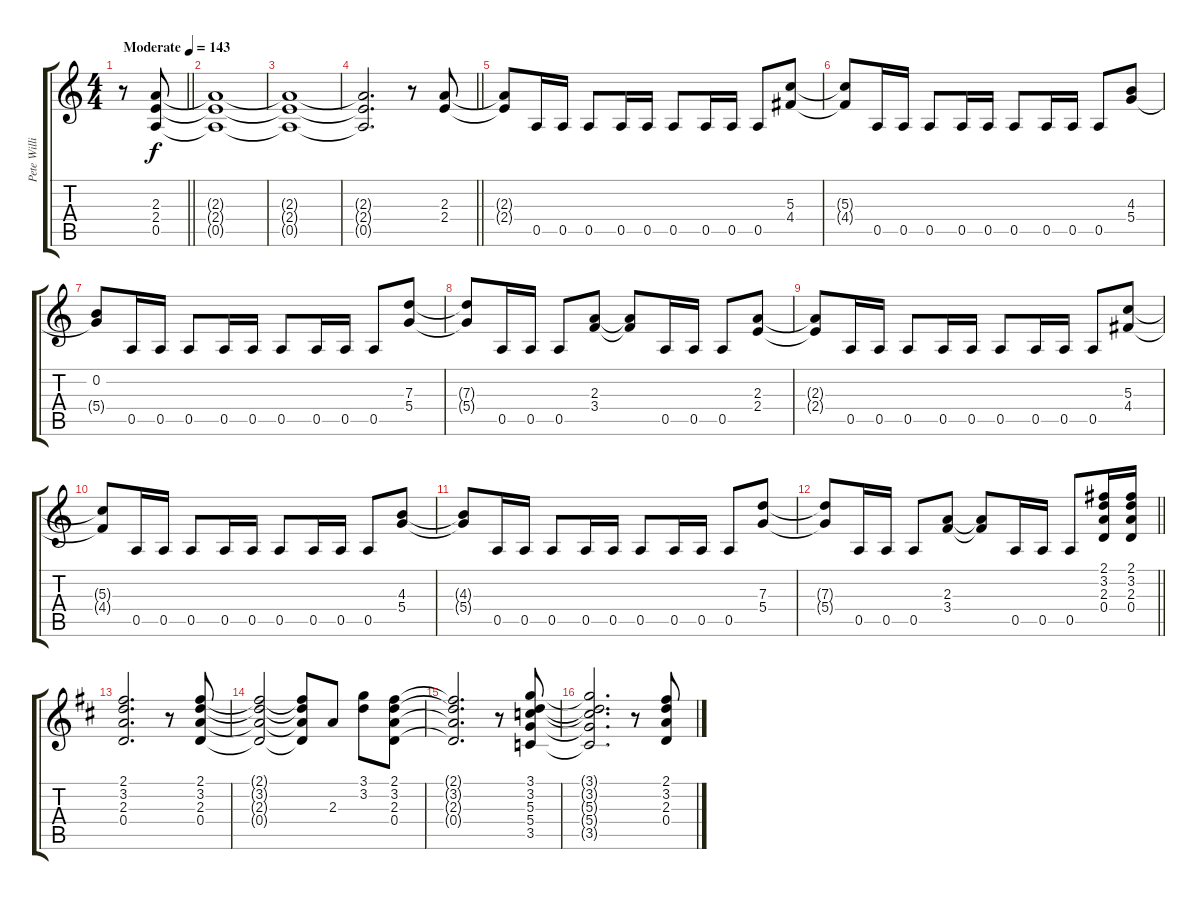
\track ("Pete Willis" "Pete Willi") {instrument distortionguitar}
\staff {score tabs}
\tuning (E4 B3 G3 D3 A2 E2) {hide}
\ts (4 4)
\tempo (143 "Moderate")
\clef g2
\barLineRight lightlight
\ks c
r.8{dy f instrument distortionguitar} (2.3 2.4 0.5).8 |
(2.3{t} 2.4{t} 0.5{t}).1 |
(2.3{t} 2.4{t} 0.5{t}).1 |
\barLineRight lightlight
(2.3{t} 2.4{t} 0.5{t}).2{d} r.8 (2.3 2.4).8 |
(2.3{t} 2.4{t}).8 0.5.16 0.5.16 0.5.8 0.5.16 0.5.16 0.5.8 0.5.16 0.5.16 0.5.8 (5.3 4.4).8 |
(5.3{t} 4.4{t}).8 0.5.16 0.5.16 0.5.8 0.5.16 0.5.16 0.5.8 0.5.16 0.5.16 0.5.8 (4.3 5.4).8 |
(0.2 5.4{t}).8 0.5.16 0.5.16 0.5.8 0.5.16 0.5.16 0.5.8 0.5.16 0.5.16 0.5.8 (7.3 5.4).8 |
(7.3{t} 5.4{t}).8 0.5.16 0.5.16 0.5.8 (2.3 3.4).8 (2.3{t} 3.4{t}).8 0.5.16 0.5.16 0.5.8 (2.3 2.4).8 |
(2.3{t} 2.4{t}).8 0.5.16 0.5.16 0.5.8 0.5.16 0.5.16 0.5.8 0.5.16 0.5.16 0.5.8 (5.3 4.4).8 |
(5.3{t} 4.4{t}).8 0.5.16 0.5.16 0.5.8 0.5.16 0.5.16 0.5.8 0.5.16 0.5.16 0.5.8 (4.3 5.4).8 |
(4.3{t} 5.4{t}).8 0.5.16 0.5.16 0.5.8 0.5.16 0.5.16 0.5.8 0.5.16 0.5.16 0.5.8 (7.3 5.4).8 |
\barLineRight lightlight
(7.3{t} 5.4{t}).8 0.5.16 0.5.16 0.5.8 (2.3 3.4).8 (2.3{t} 3.4{t}).8 0.5.16 0.5.16 0.5.8 (2.1 3.2 2.3 0.4).16 (2.1 3.2 2.3 0.4).16 |
\ks d
(2.1 3.2 2.3 0.4).2{d} r.8 (2.1 3.2 2.3 0.4).8 |
(2.1{t} 3.2{t} 2.3{t} 0.4{t}).2 (2.1{t} 3.2{t} 2.3{t} 0.4{t}).8 2.3.8 (3.1 3.2).8 (2.1 3.2 2.3 0.4).8 |
(2.1{t} 3.2{t} 2.3{t} 0.4{t}).2{d} r.8 (3.1 3.2 5.3 5.4 3.5).8 |
(3.1{t} 3.2{t} 5.3{t} 5.4{t} 3.5{t}).2{d} r.8 (2.1 3.2 2.3 0.4).8
